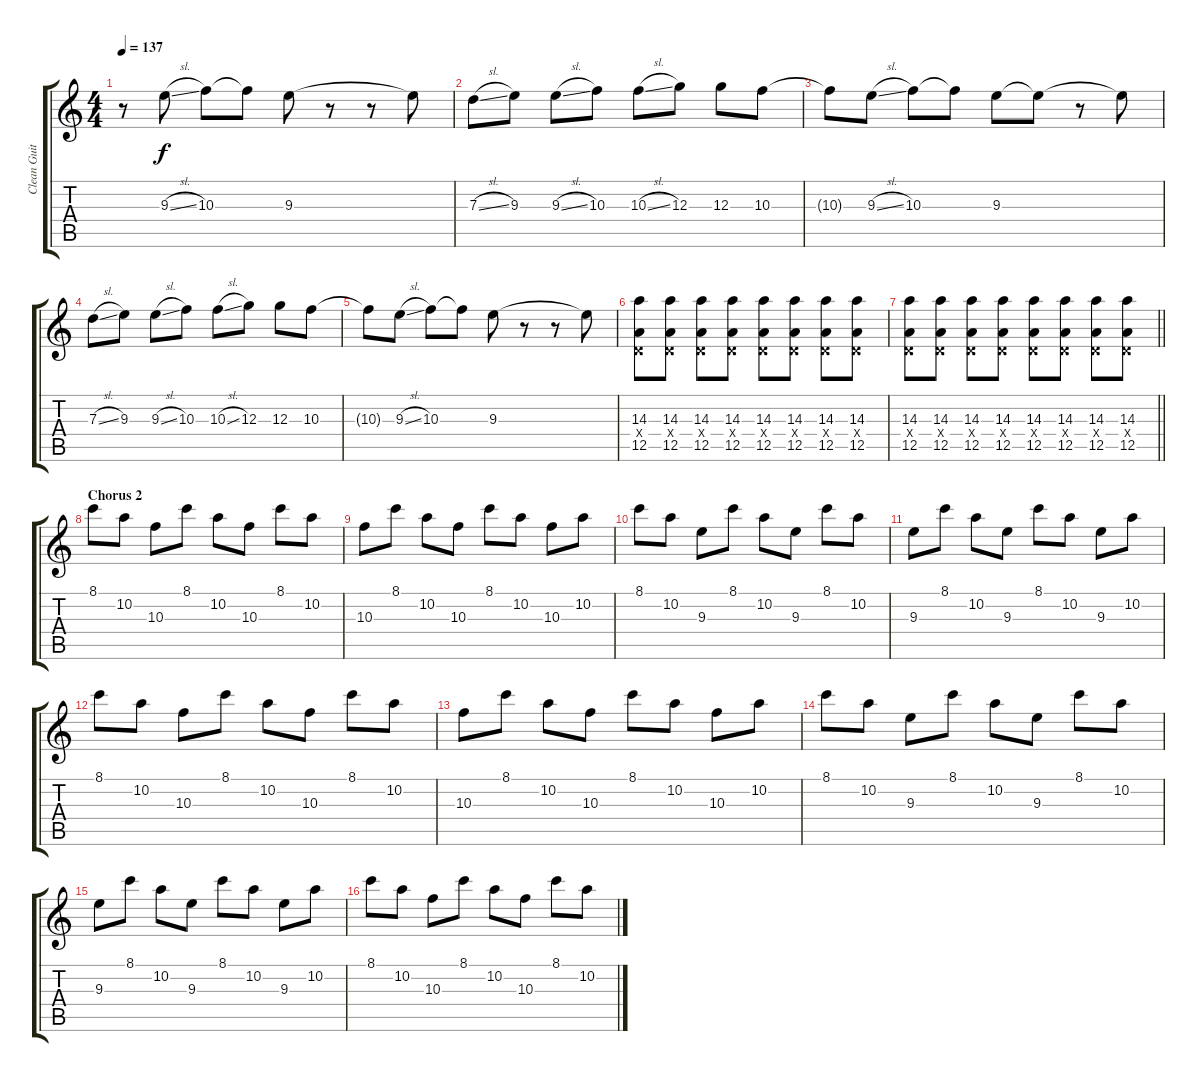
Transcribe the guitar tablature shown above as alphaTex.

\track ("Clean Guitar (Mike)" "Clean Guit") {instrument distortionguitar}
\staff {score tabs}
\tuning (E4 B3 G3 D3 A2 E2) {hide}
\ts (4 4)
\tempo 137
\clef g2
\ks c
r.8{dy f} 9.3{sl}.8 10.3.8 10.3{t}.8 9.3.8 r.8 r.8 9.3{t}.8 |
7.3{sl}.8 9.3.8 9.3{sl}.8 10.3.8 10.3{sl}.8 12.3.8 12.3.8 10.3.8 |
10.3{t}.8 9.3{sl}.8 10.3.8 10.3{t}.8 9.3.8 9.3{t}.8 r.8 9.3{t}.8 |
7.3{sl}.8 9.3.8 9.3{sl}.8 10.3.8 10.3{sl}.8 12.3.8 12.3.8 10.3.8 |
10.3{t}.8 9.3{sl}.8 10.3.8 10.3{t}.8 9.3.8 r.8 r.8 9.3{t}.8 |
(14.3 0.4{x} 12.5).8 (14.3 0.4{x} 12.5).8 (14.3 0.4{x} 12.5).8 (14.3 0.4{x} 12.5).8 (14.3 0.4{x} 12.5).8 (14.3 0.4{x} 12.5).8 (14.3 0.4{x} 12.5).8 (14.3 0.4{x} 12.5).8 |
\barLineRight lightlight
(14.3 0.4{x} 12.5).8 (14.3 0.4{x} 12.5).8 (14.3 0.4{x} 12.5).8 (14.3 0.4{x} 12.5).8 (14.3 0.4{x} 12.5).8 (14.3 0.4{x} 12.5).8 (14.3 0.4{x} 12.5).8 (14.3 0.4{x} 12.5).8 |
\section ("" "Chorus 2")
8.1.8{volume 13} 10.2.8 10.3.8 8.1.8 10.2.8 10.3.8 8.1.8 10.2.8 |
10.3.8 8.1.8 10.2.8 10.3.8 8.1.8 10.2.8 10.3.8 10.2.8 |
8.1.8 10.2.8 9.3.8 8.1.8 10.2.8 9.3.8 8.1.8 10.2.8 |
9.3.8 8.1.8 10.2.8 9.3.8 8.1.8 10.2.8 9.3.8 10.2.8 |
8.1.8 10.2.8 10.3.8 8.1.8 10.2.8 10.3.8 8.1.8 10.2.8 |
10.3.8 8.1.8 10.2.8 10.3.8 8.1.8 10.2.8 10.3.8 10.2.8 |
8.1.8 10.2.8 9.3.8 8.1.8 10.2.8 9.3.8 8.1.8 10.2.8 |
9.3.8 8.1.8 10.2.8 9.3.8 8.1.8 10.2.8 9.3.8 10.2.8 |
8.1.8 10.2.8 10.3.8 8.1.8 10.2.8 10.3.8 8.1.8 10.2.8
